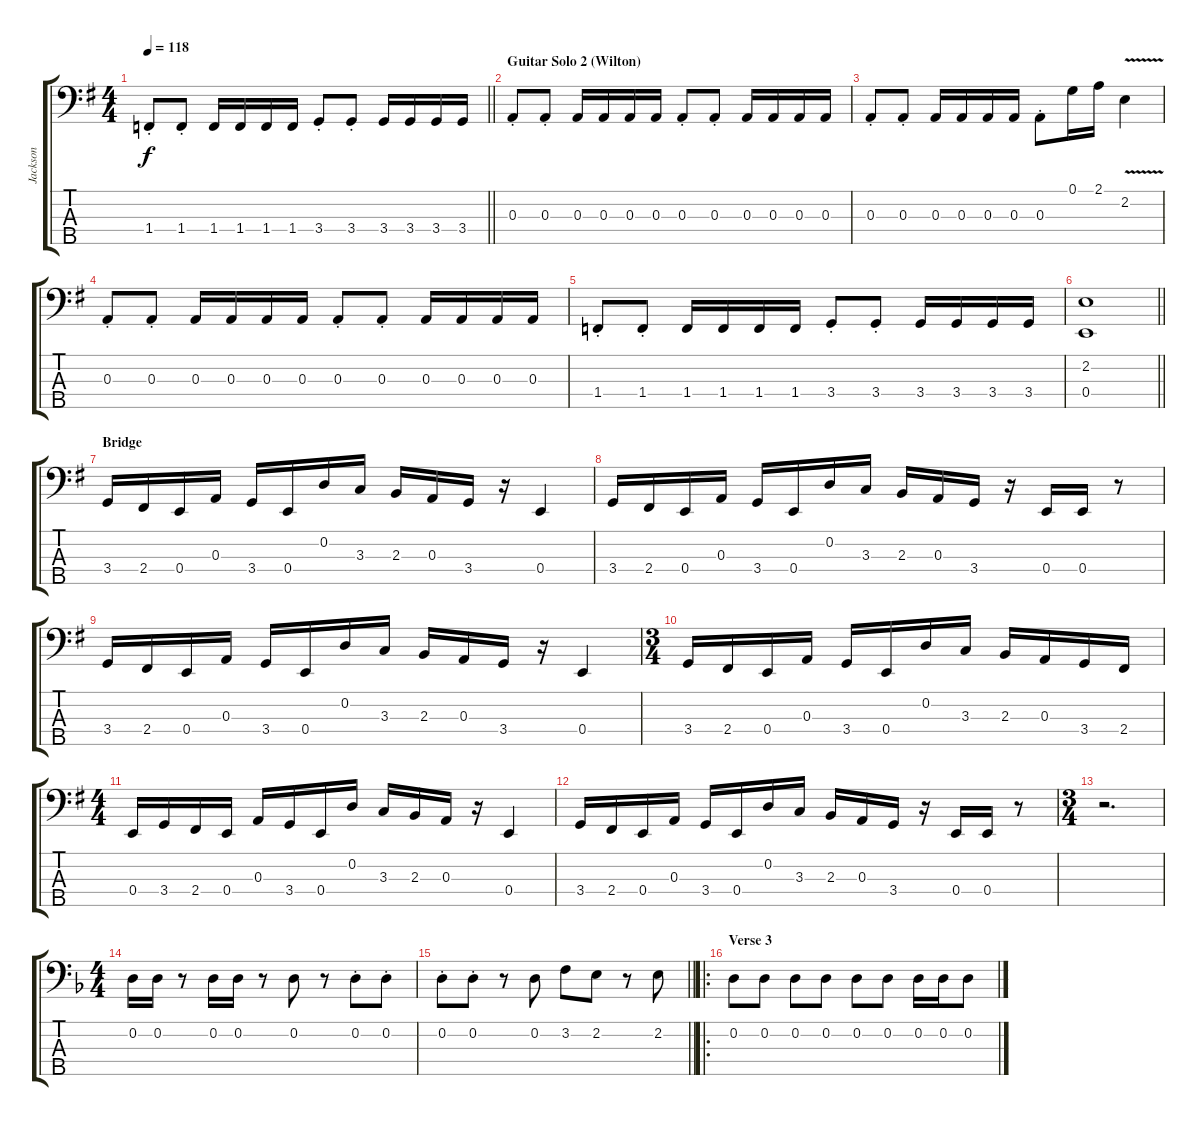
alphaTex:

\track ("Jackson" "Jackson") {instrument electricbassfinger}
\staff {score tabs}
\tuning (G2 D2 A1 E1 B0) {hide}
\ts (4 4)
\tempo 118
\clef f4
\barLineRight lightlight
\ks g
1.4{st}.8{dy f} 1.4{st}.8 1.4.16 1.4.16 1.4.16 1.4.16 3.4{st}.8 3.4{st}.8 3.4.16 3.4.16 3.4.16 3.4.16 |
\section ("" "Guitar Solo 2 (Wilton)")
0.3{st}.8 0.3{st}.8 0.3.16 0.3.16 0.3.16 0.3.16 0.3{st}.8 0.3{st}.8 0.3.16 0.3.16 0.3.16 0.3.16 |
0.3{st}.8 0.3{st}.8 0.3.16 0.3.16 0.3.16 0.3.16 0.3{st}.8 0.1.16 2.1.16 2.2{v}.4 |
0.3{st}.8 0.3{st}.8 0.3.16 0.3.16 0.3.16 0.3.16 0.3{st}.8 0.3{st}.8 0.3.16 0.3.16 0.3.16 0.3.16 |
1.4{st}.8 1.4{st}.8 1.4.16 1.4.16 1.4.16 1.4.16 3.4{st}.8 3.4{st}.8 3.4.16 3.4.16 3.4.16 3.4.16 |
\barLineRight lightlight
(2.2 0.4).1 |
\section ("" "Bridge")
3.4.16 2.4.16 0.4.16 0.3.16 3.4.16 0.4.16 0.2.16 3.3.16 2.3.16 0.3.16 3.4.16 r.16 0.4.4 |
3.4.16 2.4.16 0.4.16 0.3.16 3.4.16 0.4.16 0.2.16 3.3.16 2.3.16 0.3.16 3.4.16 r.16 0.4.16 0.4.16 r.8 |
3.4.16 2.4.16 0.4.16 0.3.16 3.4.16 0.4.16 0.2.16 3.3.16 2.3.16 0.3.16 3.4.16 r.16 0.4.4 |
\ts (3 4)
3.4.16 2.4.16 0.4.16 0.3.16 3.4.16 0.4.16 0.2.16 3.3.16 2.3.16 0.3.16 3.4.16 2.4.16 |
\ts (4 4)
0.4.16 3.4.16 2.4.16 0.4.16 0.3.16 3.4.16 0.4.16 0.2.16 3.3.16 2.3.16 0.3.16 r.16 0.4.4 |
3.4.16 2.4.16 0.4.16 0.3.16 3.4.16 0.4.16 0.2.16 3.3.16 2.3.16 0.3.16 3.4.16 r.16 0.4.16 0.4.16 r.8 |
\ts (3 4)
r.2{d} |
\ts (4 4)
\ks f
0.2.16 0.2.16 r.8 0.2.16 0.2.16 r.8 0.2.8 r.8 0.2{st}.8 0.2{st}.8 |
\barLineRight lightlight
0.2{st}.8 0.2{st}.8 r.8 0.2.8 3.2.8 2.2.8 r.8 2.2.8 |
\ro
\section ("" "Verse 3")
0.2.8 0.2.8 0.2.8 0.2.8 0.2.8 0.2.8 0.2.16 0.2.16 0.2.8
